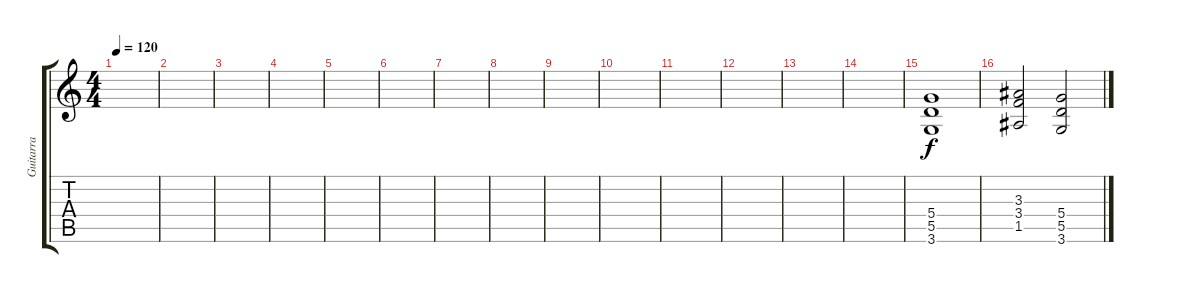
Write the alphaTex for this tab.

\track ("Guitarra" "Guitarra") {instrument distortionguitar}
\staff {score tabs}
\tuning (E4 B3 G3 D3 A2 E2) {hide}
\ts (4 4)
\tempo 120
\clef g2
\ks c
|
|
|
|
|
|
|
|
|
|
|
|
|
|
(5.4 5.5 3.6).1 |
(3.3 3.4 1.5).2 (5.4 5.5 3.6).2
